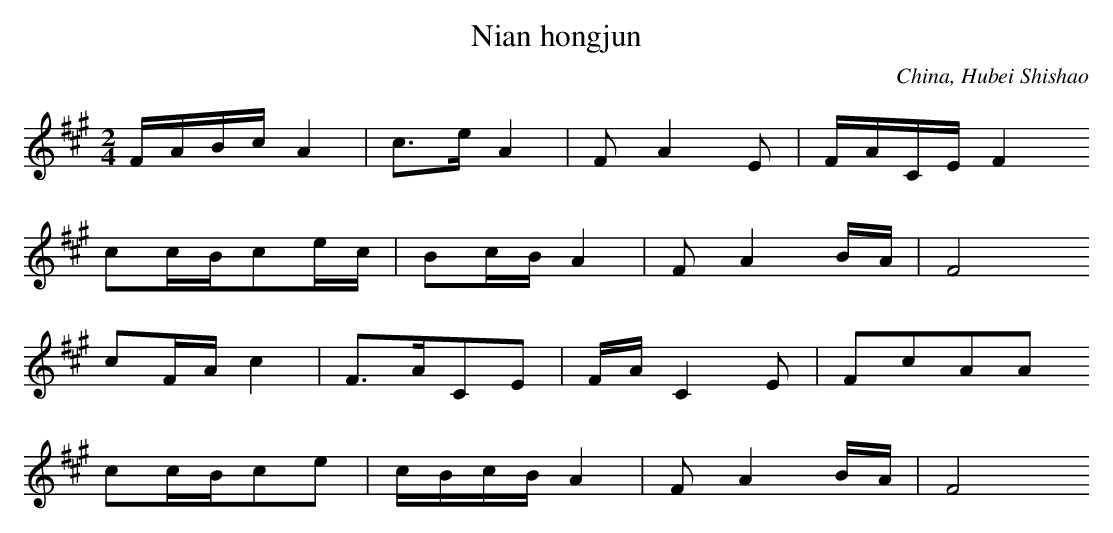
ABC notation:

X:1
T: Nian hongjun
O: China, Hubei Shishao
M: 2/4
L: 1/16
K: A
FABcA4 | c3eA4 | F2A4E2 | FACEF4
c2cBc2ec | B2cBA4 | F2A4BA | F8
c2FAc4 | F3AC2E2 | FAC4E2 | F2c2A2A2
c2cBc2e2 | cBcBA4 | F2A4BA | F8
